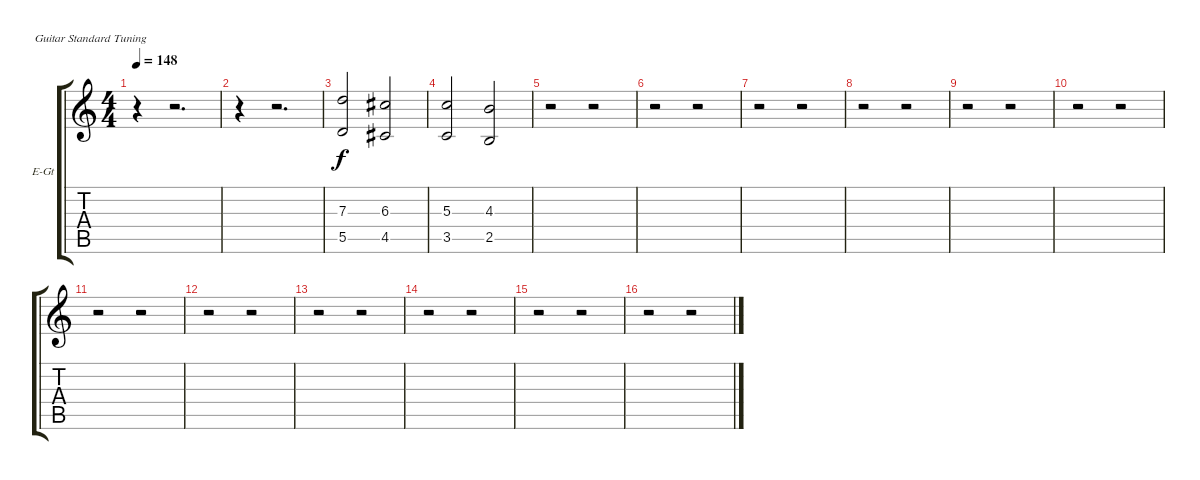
\defaultSystemsLayout 4
\bracketExtendMode groupsimilarinstruments
\firstSystemTrackNameOrientation horizontal
\otherSystemsTrackNameOrientation horizontal
\track ("Electric Guitar" "E-Gt") {instrument electricguitarclean}
\staff {score tabs}
\tuning (E4 B3 G3 D3 A2 E2)
\ts (4 4)
\tempo 148
\clef g2
\scale
0.333333
\ks c
r.4{dy ppp} r.2{d} |
\scale
0.333333 r.4 r.2{d} |
\scale
0.333333 (7.3 5.5).2{dy f} (6.3 4.5).2 |
\scale
0.333333 (5.3 3.5).2 (4.3 2.5).2 |
\scale
0.333333 r.2 r.2 |
\scale
0.333333 r.2 r.2 |
\scale
0.333333 r.2 r.2 |
\scale
0.333333 r.2 r.2 |
\scale
0.333333 r.2 r.2 |
\scale
0.333333 r.2 r.2 |
\scale
0.333333 r.2 r.2 |
\scale
0.333333 r.2 r.2 |
\scale
0.333333 r.2 r.2 |
\scale
0.333333 r.2 r.2 |
\scale
0.333333 r.2 r.2 |
\scale
0.333333 r.2 r.2
